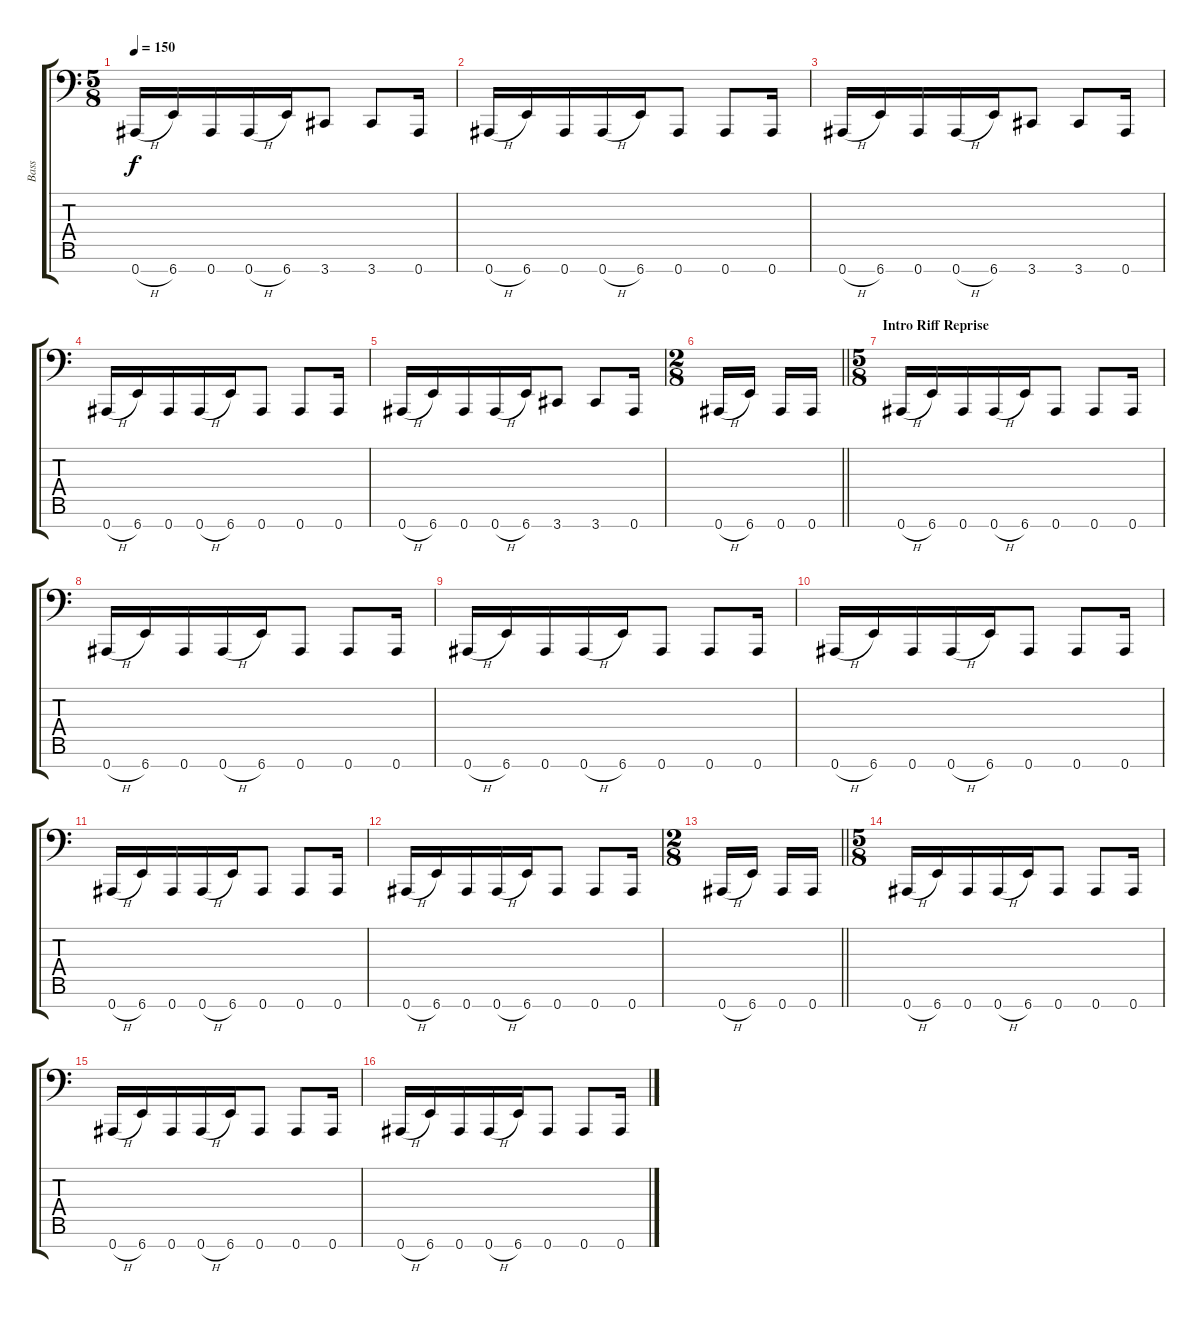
\track ("Bass" "Bass") {instrument slapbass2}
\staff {score tabs}
\tuning (Eb3 Bb2 Gb2 Db2 Ab1 Eb1 Bb0) {hide}
\ts (5 8)
\tempo 150
\clef f4
\ks c
0.7{h}.16{dy f} 6.7.16 0.7.16 0.7{h}.16 6.7.16 3.7.8 3.7.8 0.7.16 |
0.7{h}.16 6.7.16 0.7.16 0.7{h}.16 6.7.16 0.7.8 0.7.8 0.7.16 |
0.7{h}.16 6.7.16 0.7.16 0.7{h}.16 6.7.16 3.7.8 3.7.8 0.7.16 |
0.7{h}.16 6.7.16 0.7.16 0.7{h}.16 6.7.16 0.7.8 0.7.8 0.7.16 |
0.7{h}.16 6.7.16 0.7.16 0.7{h}.16 6.7.16 3.7.8 3.7.8 0.7.16 |
\ts (2 8)
\barLineRight lightlight
0.7{h}.16 6.7.16 0.7.16 0.7.16 |
\ts (5 8)
\section ("" "Intro Riff Reprise")
0.7{h}.16 6.7.16 0.7.16 0.7{h}.16 6.7.16 0.7.8 0.7.8 0.7.16 |
0.7{h}.16 6.7.16 0.7.16 0.7{h}.16 6.7.16 0.7.8 0.7.8 0.7.16 |
0.7{h}.16 6.7.16 0.7.16 0.7{h}.16 6.7.16 0.7.8 0.7.8 0.7.16 |
0.7{h}.16 6.7.16 0.7.16 0.7{h}.16 6.7.16 0.7.8 0.7.8 0.7.16 |
0.7{h}.16 6.7.16 0.7.16 0.7{h}.16 6.7.16 0.7.8 0.7.8 0.7.16 |
0.7{h}.16 6.7.16 0.7.16 0.7{h}.16 6.7.16 0.7.8 0.7.8 0.7.16 |
\ts (2 8)
\barLineRight lightlight
0.7{h}.16 6.7.16 0.7.16 0.7.16 |
\ts (5 8)
0.7{h}.16 6.7.16 0.7.16 0.7{h}.16 6.7.16 0.7.8 0.7.8 0.7.16 |
0.7{h}.16 6.7.16 0.7.16 0.7{h}.16 6.7.16 0.7.8 0.7.8 0.7.16 |
0.7{h}.16 6.7.16 0.7.16 0.7{h}.16 6.7.16 0.7.8 0.7.8 0.7.16
